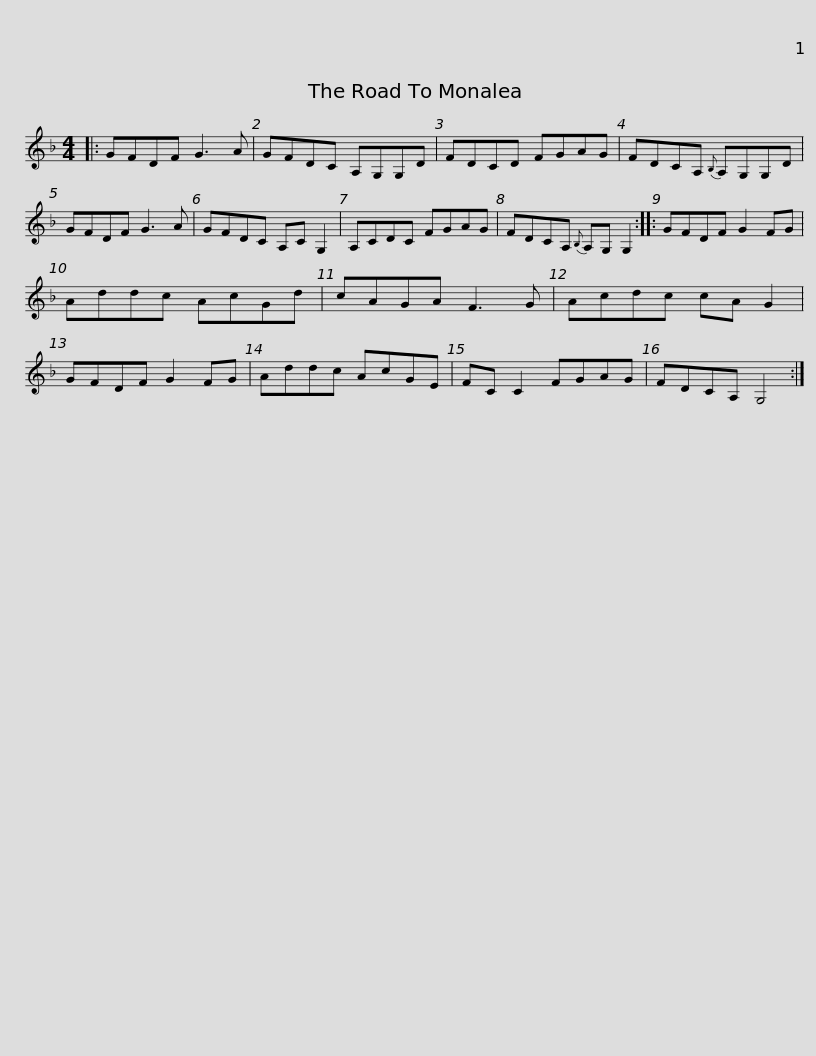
X:1
L:1/8
M:4/4
I:linebreak $
K:F
V:1 treble
V:1
|: GFDF G3 A | GFDC A,G,G,D | FDCD FGAG | FDCA,{B,} A,G,G,D | GFDF G3 A |$ %5
 GFDC A,C G,2 | A,CDC FGAG | FDCA,{B,} A,G, G,2 :: GFDF G2 FG | Addc AcGd |$ %10
 cAGA F3 G | Acdc cA G2 | GFDF G2 FG | Addc AcGE | FC C2 FGAG | %15
 FDCA, G,4 :| %16
